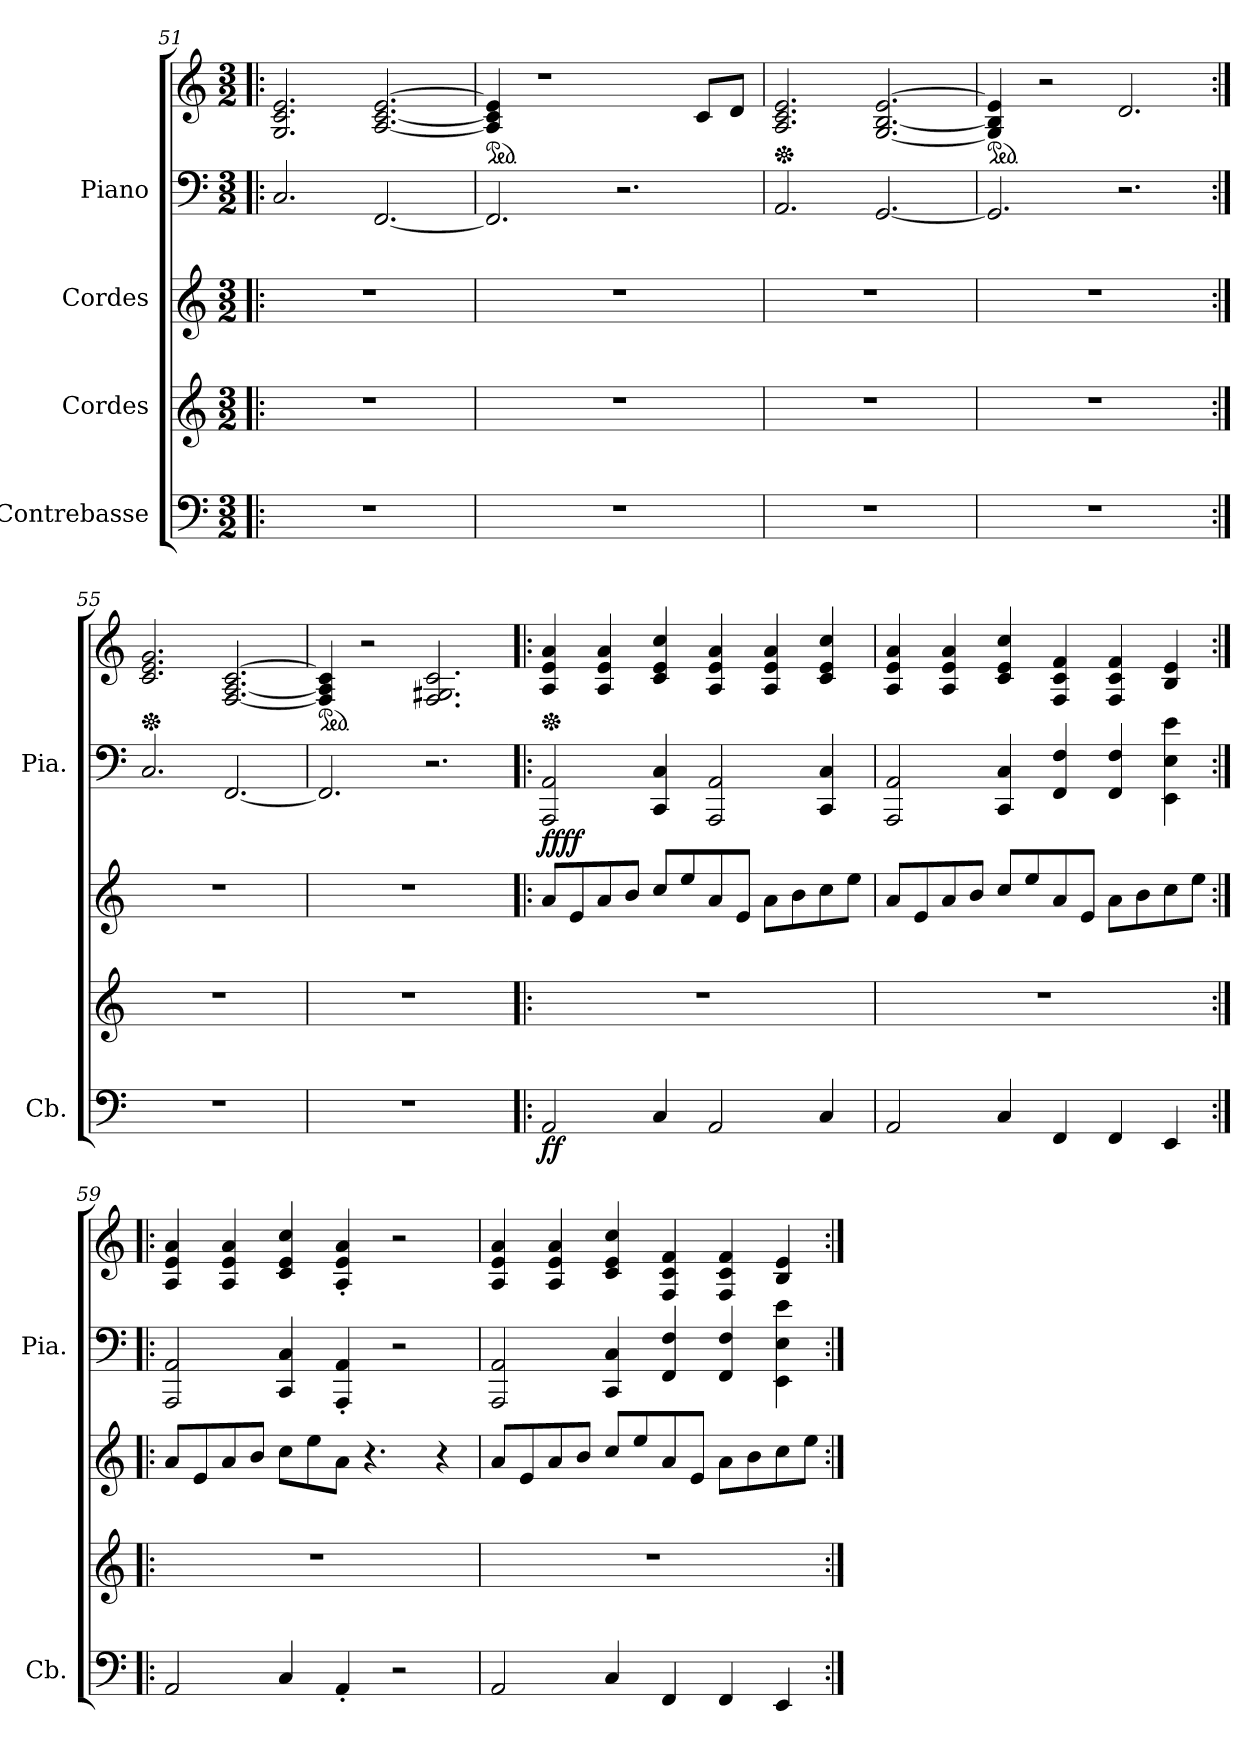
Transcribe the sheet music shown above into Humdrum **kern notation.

**kern	**dynam	**kern	**kern	**kern	**kern	**dynam
*part4	*part4	*part3	*part2	*part1	*part1	*part1
*staff5	*staff5	*staff4	*staff3	*staff2	*staff1	*staff1/2
*I"Contrebasse	*	*I"Cordes	*I"Cordes	*I"Piano	*	*
*I'Cb.	*	*	*	*I'Pia.	*	*
*clefF4	*	*clefG2	*clefG2	*clefF4	*clefG2	*
*ITrd7c12	*	*	*	*	*	*
*k[]	*	*k[]	*k[]	*k[]	*k[]	*
*M3/2	*	*M3/2	*M3/2	*M3/2	*M3/2	*
*MM161	*	*MM161	*MM161	*MM161	*MM161	*
=51!|:	=51!|:	=51!|:	=51!|:	=51!|:	=51!|:	=51!|:
!	!	!	!	!	!	!LO:DY:b=2
!	!	!	!	!	!	!LO:DY:n=1:b
1.r	.	1.r	1.r	2.C/	2.G/ 2.c/ 2.e/	mf mf
.	.	.	.	[2.FF/	[2.A/ [2.c/ [2.e/	.
!!LO:LB:g=z
=52	=52	=52	=52	=52	=52	=52
*	*	*	*	*	*ped	*
1.r	.	1.r	1.r	2.FF/]	4A/] 4c/] 4e/]	.
.	.	.	.	.	1r	.
.	.	.	.	2.r	.	.
.	.	.	.	.	8c/L	.
.	.	.	.	.	8d/J	.
=53	=53	=53	=53	=53	=53	=53
*	*	*	*	*	*Xped	*
1.r	.	1.r	1.r	2.AA/	2.A/ 2.c/ 2.e/	.
.	.	.	.	[2.GG/	[2.G/ [2.B/ [2.e/	.
=54	=54	=54	=54	=54	=54	=54
*	*	*	*	*	*ped	*
1.r	.	1.r	1.r	2.GG/]	4G/] 4B/] 4e/]	.
.	.	.	.	.	2r	.
.	.	.	.	2.r	2.d/	.
=55:|!	=55:|!	=55:|!	=55:|!	=55:|!	=55:|!	=55:|!
*	*	*	*	*	*Xped	*
1.r	.	1.r	1.r	2.C/	2.c/ 2.e/ 2.g/	.
.	.	.	.	[2.FF/	[2.F/ [2.A/ [2.c/	.
=56	=56	=56	=56	=56	=56	=56
*	*	*	*	*	*ped	*
1.r	.	1.r	1.r	2.FF/]	4F/] 4A/] 4c/]	.
.	.	.	.	.	2r	.
*	*	*	*	*	*MM80	*
.	.	.	.	2.r	2.F/ 2.G#X/ 2.c/	.
=57!|:	=57!|:	=57!|:	=57!|:	=57!|:	=57!|:	=57!|:
*	*	*	*	*	*Xped	*
*	*	*	*	*	*MM160	*
!	!LO:DY:b	!	!	!	!	!LO:DY:b=2
!	!	!	!	!	!	!LO:DY:n=1:b
2AAA/	ff	1.r	8a/L	2AAA/ 2AA/	4A/ 4e/ 4a/	ff ff
.	.	.	8e/	.	.	.
.	.	.	8a/	.	4A/ 4e/ 4a/	.
.	.	.	8b/J	.	.	.
4CC/	.	.	8cc/L	4CC/ 4C/	4c/ 4e/ 4cc/	.
.	.	.	8ee/	.	.	.
2AAA/	.	.	8a/	2AAA/ 2AA/	4A/ 4e/ 4a/	.
.	.	.	8e/J	.	.	.
.	.	.	8a\L	.	4A/ 4e/ 4a/	.
.	.	.	8b\	.	.	.
4CC/	.	.	8cc\	4CC/ 4C/	4c/ 4e/ 4cc/	.
.	.	.	8ee\J	.	.	.
!!LO:PB:g=z
=58	=58	=58	=58	=58	=58	=58
2AAA/	.	1.r	8a/L	2AAA/ 2AA/	4A/ 4e/ 4a/	.
.	.	.	8e/	.	.	.
.	.	.	8a/	.	4A/ 4e/ 4a/	.
.	.	.	8b/J	.	.	.
4CC/	.	.	8cc/L	4CC/ 4C/	4c/ 4e/ 4cc/	.
.	.	.	8ee/	.	.	.
4FFF/	.	.	8a/	4FF/ 4F/	4F/ 4c/ 4f/	.
.	.	.	8e/J	.	.	.
4FFF/	.	.	8a\L	4FF/ 4F/	4F/ 4c/ 4f/	.
.	.	.	8b\	.	.	.
4EEE/	.	.	8cc\	4EE\ 4E\ 4e\	4B/ 4e/	.
.	.	.	8ee\J	.	.	.
=59:|!|:	=59:|!|:	=59:|!|:	=59:|!|:	=59:|!|:	=59:|!|:	=59:|!|:
2AAA/	.	1.r	8a/L	2AAA/ 2AA/	4A/ 4e/ 4a/	.
.	.	.	8e/	.	.	.
.	.	.	8a/	.	4A/ 4e/ 4a/	.
.	.	.	8b/J	.	.	.
4CC/	.	.	8cc\L	4CC/ 4C/	4c/ 4e/ 4cc/	.
.	.	.	8ee\	.	.	.
4AAA'/	.	.	8a\J	4AAA/' 4AA/'	4A/' 4e/' 4a/'	.
.	.	.	4.r	.	.	.
2r	.	.	.	2r	2r	.
.	.	.	4r	.	.	.
=60	=60	=60	=60	=60	=60	=60
2AAA/	.	1.r	8a/L	2AAA/ 2AA/	4A/ 4e/ 4a/	.
.	.	.	8e/	.	.	.
.	.	.	8a/	.	4A/ 4e/ 4a/	.
.	.	.	8b/J	.	.	.
4CC/	.	.	8cc/L	4CC/ 4C/	4c/ 4e/ 4cc/	.
.	.	.	8ee/	.	.	.
4FFF/	.	.	8a/	4FF/ 4F/	4F/ 4c/ 4f/	.
.	.	.	8e/J	.	.	.
4FFF/	.	.	8a\L	4FF/ 4F/	4F/ 4c/ 4f/	.
.	.	.	8b\	.	.	.
4EEE/	.	.	8cc\	4EE\ 4E\ 4e\	4B/ 4e/	.
.	.	.	8ee\J	.	.	.
=:|!	=:|!	=:|!	=:|!	=:|!	=:|!	=:|!
*-	*-	*-	*-	*-	*-	*-
